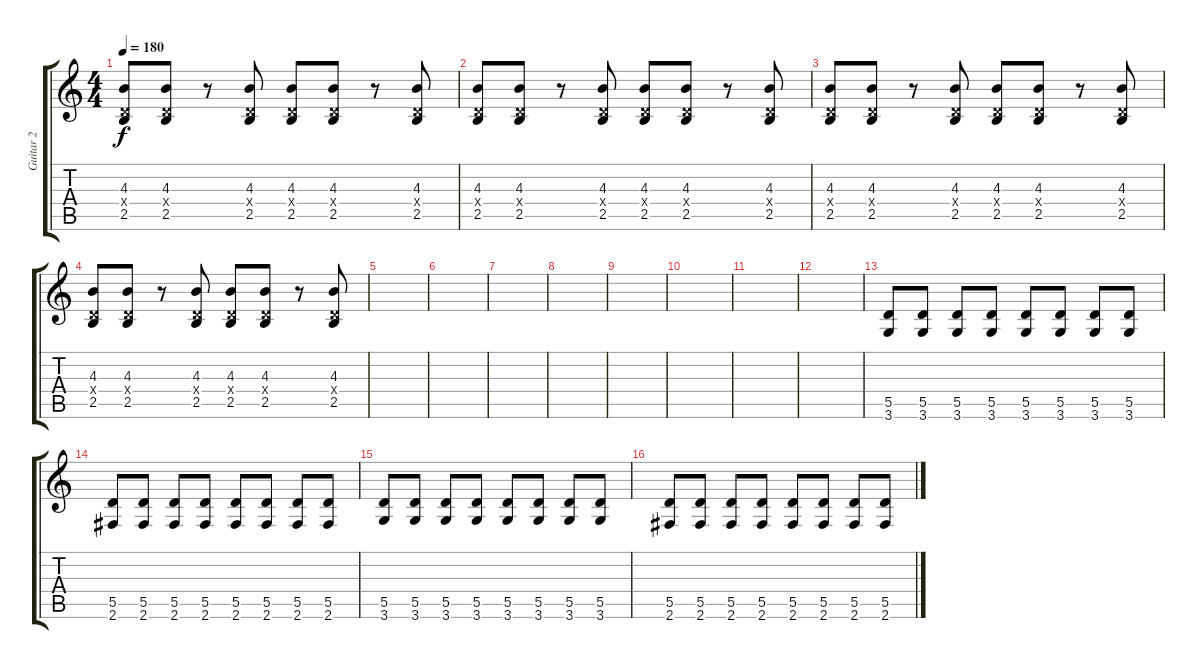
\track ("Guitar 2" "Guitar 2") {instrument overdrivenguitar}
\staff {score tabs}
\tuning (E4 B3 G3 D3 A2 E2) {hide}
\ts (4 4)
\tempo 180
\clef g2
\ks c
(4.3 0.4{x} 2.5).8{dy f} (4.3 0.4{x} 2.5).8 r.8 (4.3 0.4{x} 2.5).8 (4.3 0.4{x} 2.5).8 (4.3 0.4{x} 2.5).8 r.8 (4.3 0.4{x} 2.5).8 |
(4.3 0.4{x} 2.5).8 (4.3 0.4{x} 2.5).8 r.8 (4.3 0.4{x} 2.5).8 (4.3 0.4{x} 2.5).8 (4.3 0.4{x} 2.5).8 r.8 (4.3 0.4{x} 2.5).8 |
(4.3 0.4{x} 2.5).8 (4.3 0.4{x} 2.5).8 r.8 (4.3 0.4{x} 2.5).8 (4.3 0.4{x} 2.5).8 (4.3 0.4{x} 2.5).8 r.8 (4.3 0.4{x} 2.5).8 |
(4.3 0.4{x} 2.5).8 (4.3 0.4{x} 2.5).8 r.8 (4.3 0.4{x} 2.5).8 (4.3 0.4{x} 2.5).8 (4.3 0.4{x} 2.5).8 r.8 (4.3 0.4{x} 2.5).8 |
|
|
|
|
|
|
|
|
(5.5 3.6).8 (5.5 3.6).8 (5.5 3.6).8 (5.5 3.6).8 (5.5 3.6).8 (5.5 3.6).8 (5.5 3.6).8 (5.5 3.6).8 |
(5.5 2.6).8 (5.5 2.6).8 (5.5 2.6).8 (5.5 2.6).8 (5.5 2.6).8 (5.5 2.6).8 (5.5 2.6).8 (5.5 2.6).8 |
(5.5 3.6).8 (5.5 3.6).8 (5.5 3.6).8 (5.5 3.6).8 (5.5 3.6).8 (5.5 3.6).8 (5.5 3.6).8 (5.5 3.6).8 |
(5.5 2.6).8 (5.5 2.6).8 (5.5 2.6).8 (5.5 2.6).8 (5.5 2.6).8 (5.5 2.6).8 (5.5 2.6).8 (5.5 2.6).8
